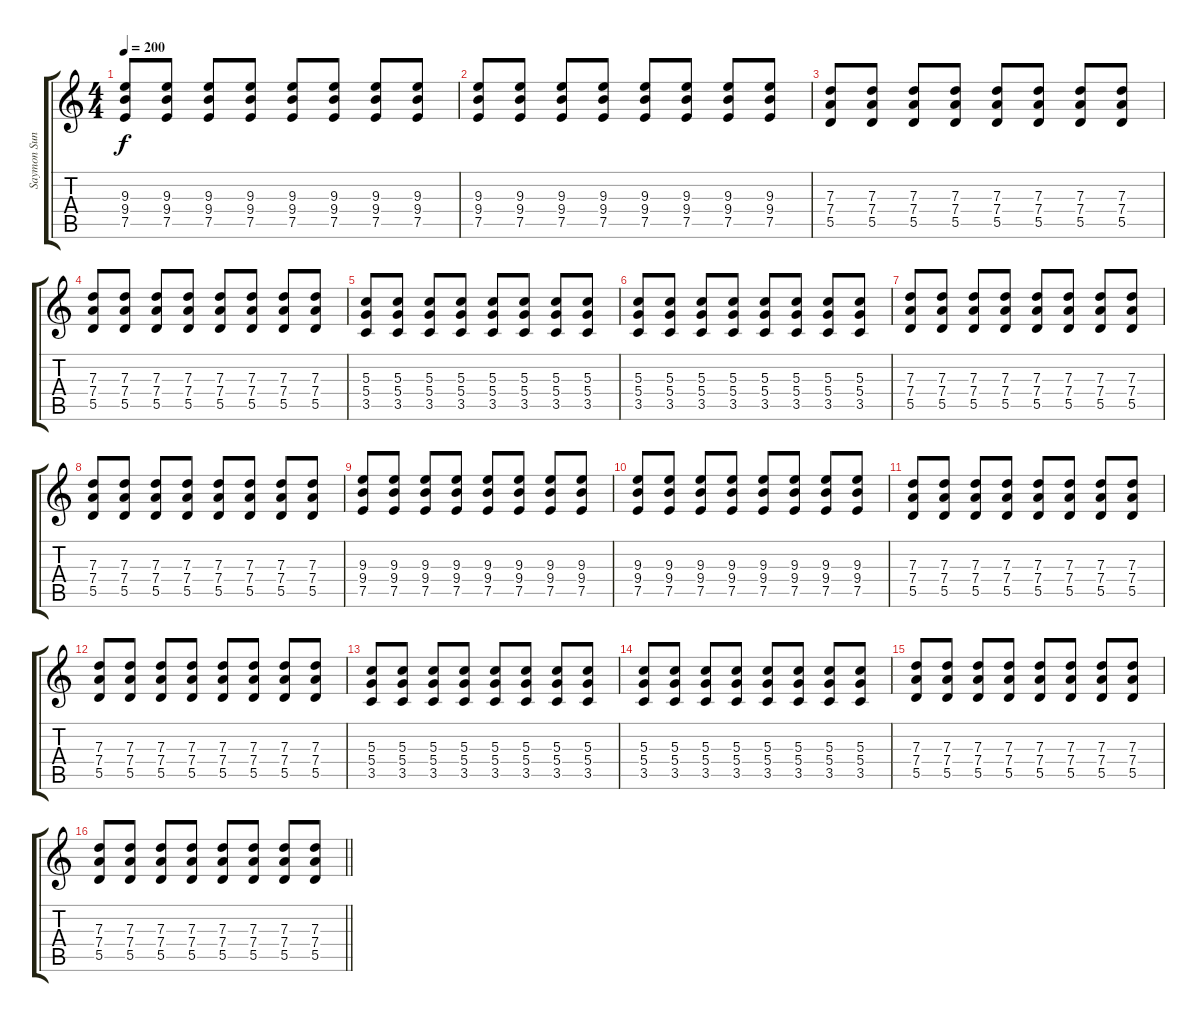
\track ("Saymon Sundiam (Rhythm Guitar)" "Saymon Sun") {instrument distortionguitar}
\staff {score tabs}
\tuning (E4 B3 G3 D3 A2 E2) {hide}
\ts (4 4)
\tempo 200
\clef g2
\ks c
(9.3 9.4 7.5).8{dy f} (9.3 9.4 7.5).8 (9.3 9.4 7.5).8 (9.3 9.4 7.5).8 (9.3 9.4 7.5).8 (9.3 9.4 7.5).8 (9.3 9.4 7.5).8 (9.3 9.4 7.5).8 |
(9.3 9.4 7.5).8 (9.3 9.4 7.5).8 (9.3 9.4 7.5).8 (9.3 9.4 7.5).8 (9.3 9.4 7.5).8 (9.3 9.4 7.5).8 (9.3 9.4 7.5).8 (9.3 9.4 7.5).8 |
(7.3 7.4 5.5).8 (7.3 7.4 5.5).8 (7.3 7.4 5.5).8 (7.3 7.4 5.5).8 (7.3 7.4 5.5).8 (7.3 7.4 5.5).8 (7.3 7.4 5.5).8 (7.3 7.4 5.5).8 |
(7.3 7.4 5.5).8 (7.3 7.4 5.5).8 (7.3 7.4 5.5).8 (7.3 7.4 5.5).8 (7.3 7.4 5.5).8 (7.3 7.4 5.5).8 (7.3 7.4 5.5).8 (7.3 7.4 5.5).8 |
(5.3 5.4 3.5).8 (5.3 5.4 3.5).8 (5.3 5.4 3.5).8 (5.3 5.4 3.5).8 (5.3 5.4 3.5).8 (5.3 5.4 3.5).8 (5.3 5.4 3.5).8 (5.3 5.4 3.5).8 |
(5.3 5.4 3.5).8 (5.3 5.4 3.5).8 (5.3 5.4 3.5).8 (5.3 5.4 3.5).8 (5.3 5.4 3.5).8 (5.3 5.4 3.5).8 (5.3 5.4 3.5).8 (5.3 5.4 3.5).8 |
(7.3 7.4 5.5).8 (7.3 7.4 5.5).8 (7.3 7.4 5.5).8 (7.3 7.4 5.5).8 (7.3 7.4 5.5).8 (7.3 7.4 5.5).8 (7.3 7.4 5.5).8 (7.3 7.4 5.5).8 |
(7.3 7.4 5.5).8 (7.3 7.4 5.5).8 (7.3 7.4 5.5).8 (7.3 7.4 5.5).8 (7.3 7.4 5.5).8 (7.3 7.4 5.5).8 (7.3 7.4 5.5).8 (7.3 7.4 5.5).8 |
(9.3 9.4 7.5).8 (9.3 9.4 7.5).8 (9.3 9.4 7.5).8 (9.3 9.4 7.5).8 (9.3 9.4 7.5).8 (9.3 9.4 7.5).8 (9.3 9.4 7.5).8 (9.3 9.4 7.5).8 |
(9.3 9.4 7.5).8 (9.3 9.4 7.5).8 (9.3 9.4 7.5).8 (9.3 9.4 7.5).8 (9.3 9.4 7.5).8 (9.3 9.4 7.5).8 (9.3 9.4 7.5).8 (9.3 9.4 7.5).8 |
(7.3 7.4 5.5).8 (7.3 7.4 5.5).8 (7.3 7.4 5.5).8 (7.3 7.4 5.5).8 (7.3 7.4 5.5).8 (7.3 7.4 5.5).8 (7.3 7.4 5.5).8 (7.3 7.4 5.5).8 |
(7.3 7.4 5.5).8 (7.3 7.4 5.5).8 (7.3 7.4 5.5).8 (7.3 7.4 5.5).8 (7.3 7.4 5.5).8 (7.3 7.4 5.5).8 (7.3 7.4 5.5).8 (7.3 7.4 5.5).8 |
(5.3 5.4 3.5).8 (5.3 5.4 3.5).8 (5.3 5.4 3.5).8 (5.3 5.4 3.5).8 (5.3 5.4 3.5).8 (5.3 5.4 3.5).8 (5.3 5.4 3.5).8 (5.3 5.4 3.5).8 |
(5.3 5.4 3.5).8 (5.3 5.4 3.5).8 (5.3 5.4 3.5).8 (5.3 5.4 3.5).8 (5.3 5.4 3.5).8 (5.3 5.4 3.5).8 (5.3 5.4 3.5).8 (5.3 5.4 3.5).8 |
(7.3 7.4 5.5).8 (7.3 7.4 5.5).8 (7.3 7.4 5.5).8 (7.3 7.4 5.5).8 (7.3 7.4 5.5).8 (7.3 7.4 5.5).8 (7.3 7.4 5.5).8 (7.3 7.4 5.5).8 |
\barLineRight lightlight
(7.3 7.4 5.5).8 (7.3 7.4 5.5).8 (7.3 7.4 5.5).8 (7.3 7.4 5.5).8 (7.3 7.4 5.5).8 (7.3 7.4 5.5).8 (7.3 7.4 5.5).8 (7.3 7.4 5.5).8
